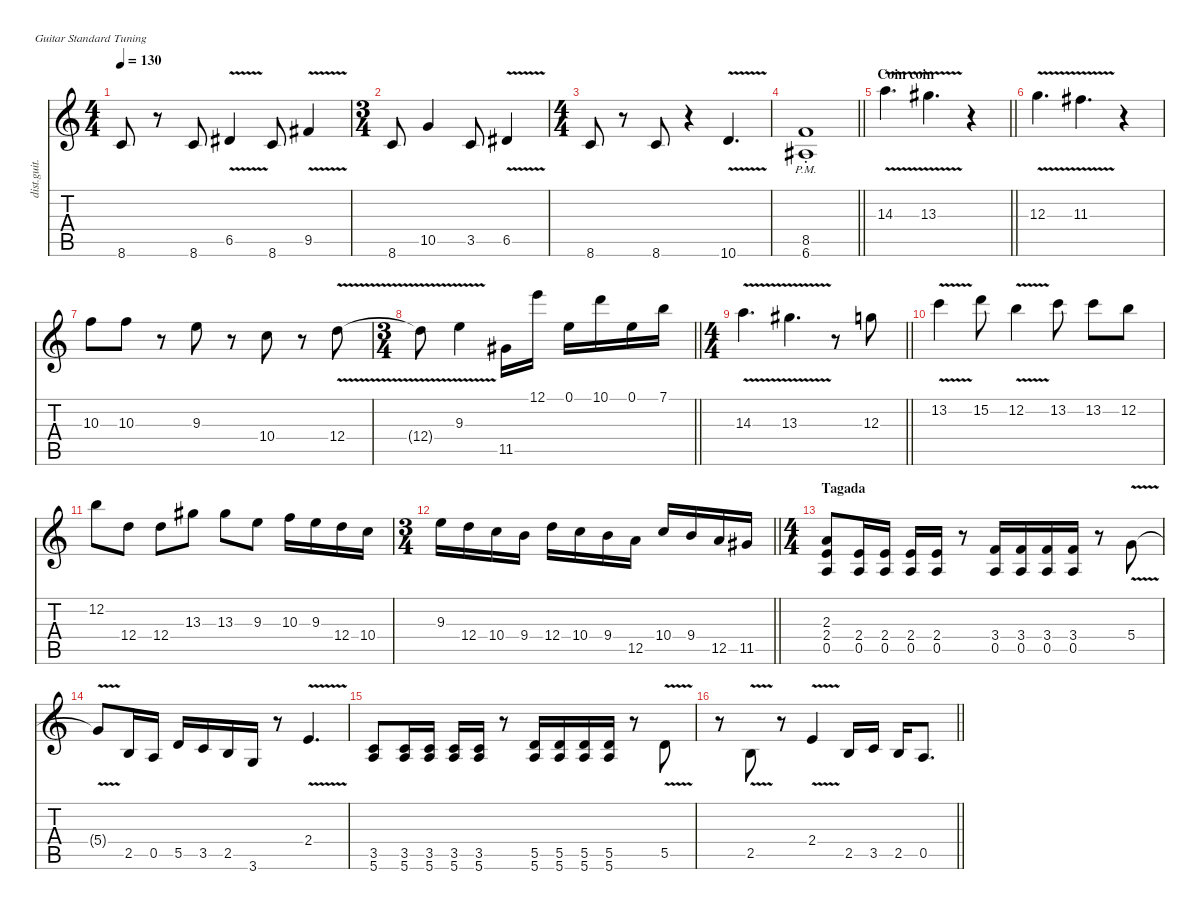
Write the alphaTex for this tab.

\defaultSystemsLayout 4
\hideDynamics
\bracketExtendMode nobrackets
\track ("Hichem" "dist.guit.") {instrument distortionguitar}
\staff {score tabs}
\tuning (E4 B3 G3 D3 A2 E2)
\ts (4 4)
\tempo 130
\clef g2
\ks c
8.6.8{dy f beam Up} r.8{beam Down} 8.6.8{beam Up} 6.5{v acc #}.4{beam Up} 8.6.8{beam Up} 9.5{v acc #}.4{beam Up} |
\ts (3 4)
\beaming (8 2 2 2 2)
8.6.8{beam Up} 10.5.4{beam Up} 3.5.8{beam Up} 6.5{v acc #}.4{beam Up} |
\ts (4 4)
\beaming (8 2 2 2 2)
8.6.8{beam Up} r.8{beam Down} 8.6.8{beam Up} r.4{beam Down} 10.6{v}.4{d beam Up} |
\barLineRight lightlight
(8.5{pm st} 6.6{pm acc #}).1{beam Up} |
\section ("" "Coin coin")
\barLineRight lightlight
14.3{v}.4{d beam Down} 13.3{v acc #}.4{d beam Down} r.4{beam Down} |
12.3{v}.4{d beam Down} 11.3{v acc #}.4{d beam Down} r.4{beam Down} |
10.3.8{beam Down} 10.3.8{dy mf beam Down} r.8{beam Down} 9.3.8{dy f beam Down} r.8{beam Down} 10.4.8{beam Down} r.8{beam Down} 12.4{v}.8{beam Down} |
\ts (3 4)
\beaming (8 2 2 2)
\barLineRight lightlight
12.4{v t}.8{beam Down} 9.3{v}.4{beam Down} 11.5{acc #}.16{beam Down} 12.1.16{beam Down} 0.1.16{beam Down} 10.1.16{beam Down} 0.1.16{beam Down} 7.1.16{beam Down} |
\ts (4 4)
\beaming (8 2 2 2 2)
\barLineRight lightlight
14.3{v}.4{d beam Down} 13.3{v acc #}.4{d beam Down} r.8{beam Down} 12.3.8{beam Down} |
13.2{v}.4{beam Down} 15.2.8{beam Down} 12.2{v}.4{beam Down} 13.2.8{beam Down} 13.2.8{beam Down} 12.2.8{beam Down} |
12.2.8{beam Down} 12.4.8{beam Down} 12.4.8{beam Down} 13.3{acc #}.8{beam Down} 13.3{acc #}.8{beam Down} 9.3.8{beam Down} 10.3.16{beam Down} 9.3.16{beam Down} 12.4.16{beam Down} 10.4.16{beam Down} |
\ts (3 4)
\beaming (8 2 2 2)
\barLineRight lightlight
9.3.16{beam Down} 12.4.16{beam Down} 10.4.16{beam Down} 9.4.16{beam Down} 12.4.16{beam Down} 10.4.16{beam Down} 9.4.16{beam Down} 12.5.16{beam Down} 10.4.16{beam Up} 9.4.16{beam Up} 12.5.16{beam Up} 11.5{acc #}.16{beam Up} |
\ts (4 4)
\beaming (8 2 2 2 2)
\section ("" "Tagada")
(2.3 2.4 0.5).8{beam Up} (2.4 0.5).16{beam Up} (2.4 0.5).16{beam Up} (2.4 0.5).16{beam Up} (2.4 0.5).16{beam Up} r.8{beam Down} (3.4 0.5).16{beam Up} (3.4 0.5).16{beam Up} (3.4 0.5).16{beam Up} (3.4 0.5).16{beam Up} r.8{beam Down} 5.4{v}.8{beam Up} |
5.4{v t}.8{beam Up} 2.5.16{beam Up} 0.5.16{beam Up} 5.5.16{beam Up} 3.5.16{beam Up} 2.5.16{beam Up} 3.6.16{beam Up} r.8{beam Down} 2.4{v}.4{d beam Up} |
(3.5 5.6).8{beam Up} (3.5 5.6).16{beam Up} (3.5 5.6).16{beam Up} (3.5 5.6).16{beam Up} (3.5 5.6).16{beam Up} r.8{beam Down} (5.5 5.6).16{beam Up} (5.5 5.6).16{beam Up} (5.5 5.6).16{beam Up} (5.5 5.6).16{beam Up} r.8{beam Down} 5.5{v}.8{beam Up} |
\barLineRight lightlight
r.8{beam Down} 2.5{v}.8{beam Up} r.8{beam Down} 2.4{v}.4{beam Up} 2.5.16{beam Up} 3.5.16{beam Up} 2.5.16{beam Up} 0.5.8{d beam Up}
